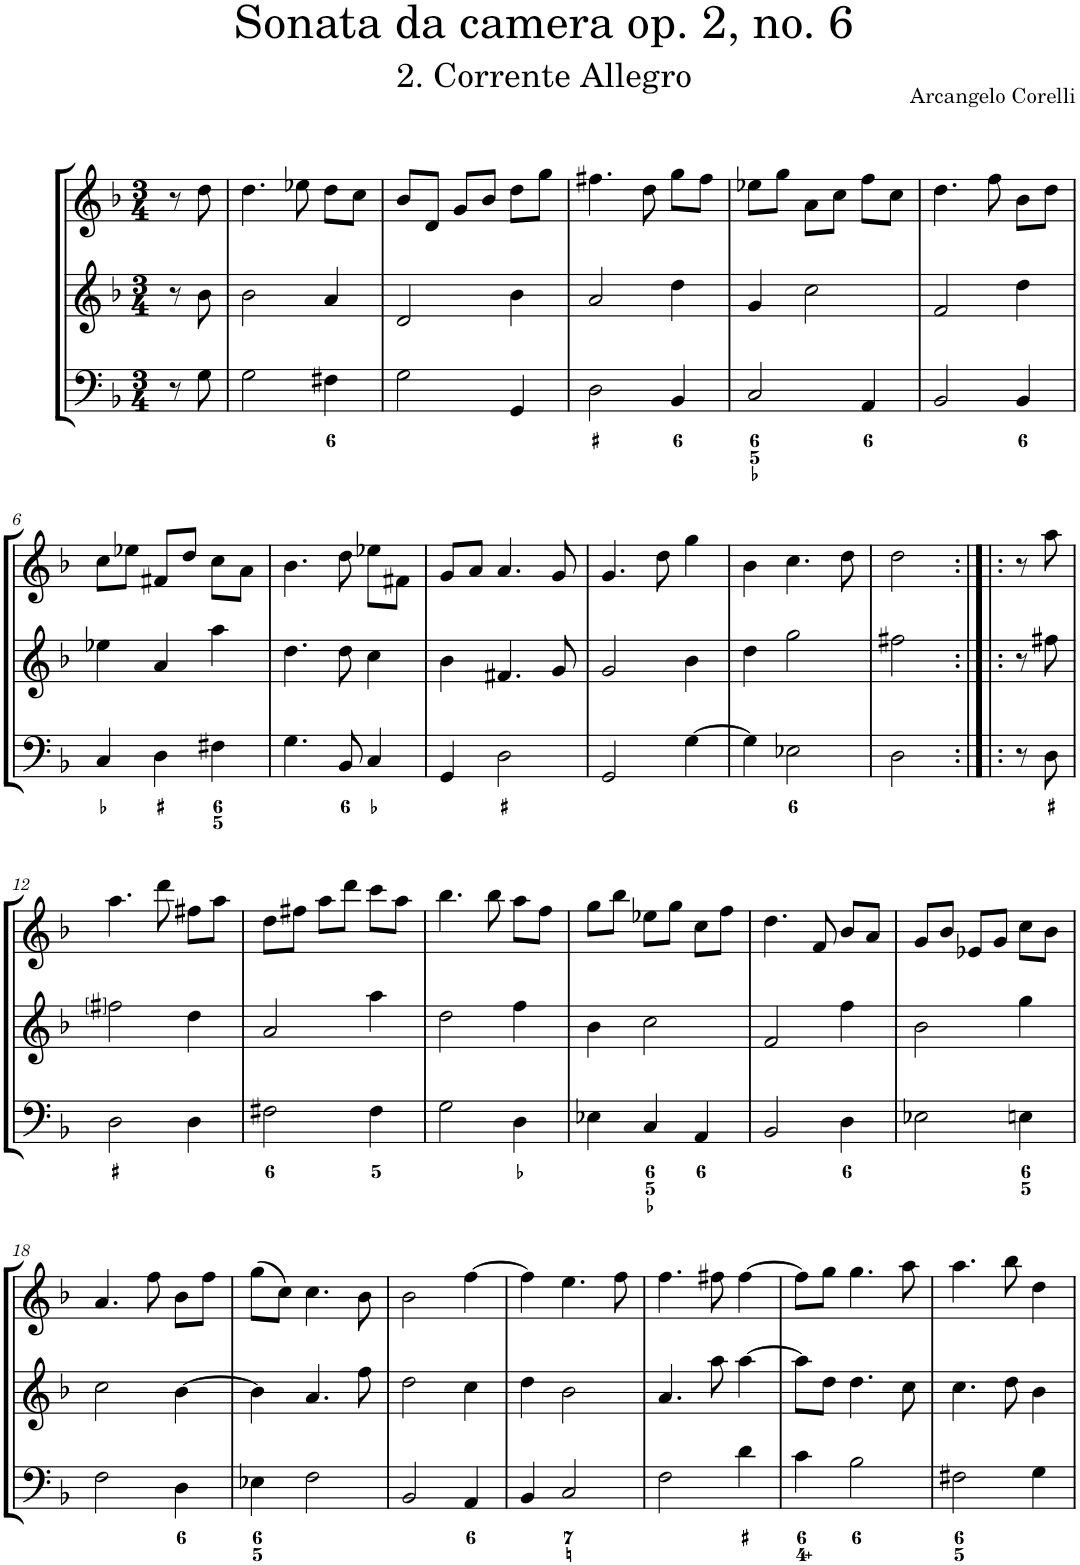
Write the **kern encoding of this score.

**kern	**kern	**kern
*part3	*part2	*part1
*staff3	*staff2	*staff1
*I"Violoncello	*I"Violin 2	*I"Violin 1
*I'Vc	*I'Vln	*I'Vln
*clefF4	*clefG2	*clefG2
*k[b-]	*k[b-]	*k[b-]
*M3/4	*M3/4	*M3/4
=	=	=
8r	8r	8r
8G\	8b-\	8dd\
=1	=1	=1
2G\	2b-\	4.dd\
.	.	8ee-X\
4F#X\	4a/	8dd\L
.	.	8cc\J
=2	=2	=2
2G\	2d/	8b-/L
.	.	8d/J
.	.	8g/L
.	.	8b-/J
4GG/	4b-\	8dd\L
.	.	8gg\J
=3	=3	=3
2D\	2a/	4.ff#X\
.	.	8dd\
4BB-/	4dd\	8gg\L
.	.	8ff#\J
=4	=4	=4
2C/	4g/	8ee-X\L
.	.	8gg\J
.	2cc\	8a\L
.	.	8cc\J
4AA/	.	8ff\L
.	.	8cc\J
=5	=5	=5
2BB-/	2f/	4.dd\
.	.	8ff\
4BB-/	4dd\	8b-\L
.	.	8dd\J
!!LO:LB:g=z
=6	=6	=6
4C/	4ee-X\	8cc\L
.	.	8ee-X\J
4D\	4a/	8f#X/L
.	.	8dd/J
4F#X\	4aa\	8cc\L
.	.	8a\J
=7	=7	=7
4.G\	4.dd\	4.b-\
8BB-/	8dd\	8dd\
4C/	4cc\	8ee-X\L
.	.	8f#X\J
=8	=8	=8
4GG/	4b-\	8g/L
.	.	8a/J
2D\	4.f#X/	4.a/
.	8g/	8g/
=9	=9	=9
2GG/	2g/	4.g/
.	.	8dd\
[4G\	4b-\	4gg\
=10	=10	=10
4G\]	4dd\	4b-\
2E-X\	2gg\	4.cc\
.	.	8dd\
=11	=11	=11
2D\	2ff#X\	2dd\
=11X1:|!|:	=11X1:|!|:	=11X1:|!|:
8r	8r	8r
8D\	8ff#X\	8aa\
!!LO:LB:g=z
=12	=12	=12
2D\	2ff#j\	4.aa\
.	.	8ddd\
4D\	4dd\	8ff#X\L
.	.	8aa\J
=13	=13	=13
2F#X\	2a/	8dd\L
.	.	8ff#X\J
.	.	8aa\L
.	.	8ddd\J
4F#\	4aa\	8ccc\L
.	.	8aa\J
=14	=14	=14
2G\	2dd\	4.bb-\
.	.	8bb-\
4D\	4ff\	8aa\L
.	.	8ff\J
=15	=15	=15
4E-X\	4b-\	8gg\L
.	.	8bb-\J
4C/	2cc\	8ee-X\L
.	.	8gg\J
4AA/	.	8cc\L
.	.	8ff\J
=16	=16	=16
2BB-/	2f/	4.dd\
.	.	8f/
4D\	4ff\	8b-/L
.	.	8a/J
=17	=17	=17
2E-X\	2b-\	8g/L
.	.	8b-/J
.	.	8e-X/L
.	.	8g/J
4En\	4gg\	8cc\L
.	.	8b-\J
!!LO:LB:g=z
=18	=18	=18
2F\	2cc\	4.a/
.	.	8ff\
4D\	[4b-\	8b-\L
.	.	8ff\J
=19	=19	=19
4E-X\	4b-\]	(8gg\L
.	.	8cc\J)
2F\	4.a/	4.cc\
.	8ff\	8b-\
=20	=20	=20
2BB-/	2dd\	2b-\
4AA/	4cc\	[4ff\
=21	=21	=21
4BB-/	4dd\	4ff\]
2C/	2b-\	4.ee\
.	.	8ff\
=22	=22	=22
2F\	4.a/	4.ff\
.	8aa\	8ff#X\
4d\	[4aa\	[4ff#\
=23	=23	=23
4c\	8aa\L]	8ff#\L]
.	8dd\J	8gg\J
2B-\	4.dd\	4.gg\
.	8cc\	8aa\
=24	=24	=24
2F#X\	4.cc\	4.aa\
.	8dd\	8bb-\
4G\	4b-\	4dd\
=	=	=
*-	*-	*-
